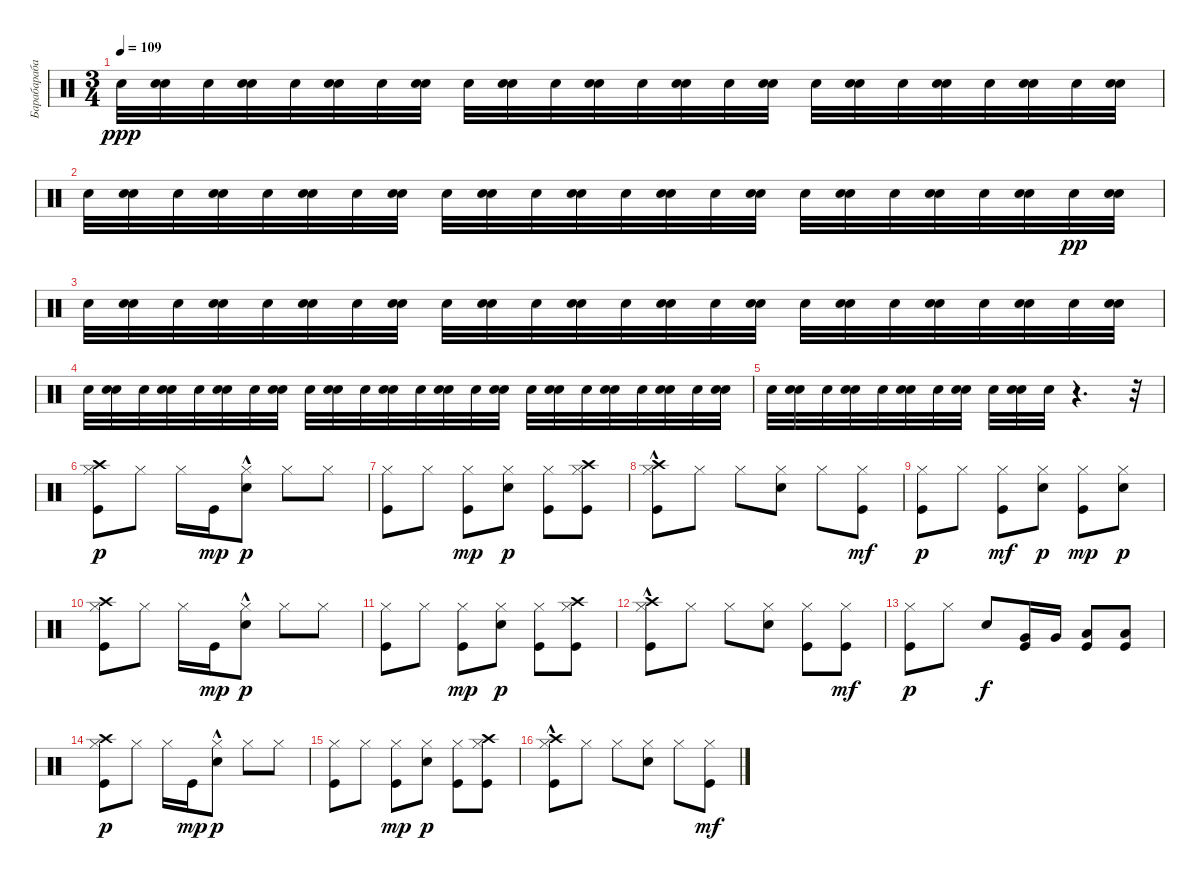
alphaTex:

\track ("Барабарабаны" "Барабараба") {instrument percussion}
\staff {score}
\articulation defaults
\ts (3 4)
\tempo 109
\clef neutral
\ks c "Snare (hit) 2".32{dy ppp}
("Snare (hit) 2" "Snare (hit) 2").32 "Snare (hit) 2".32 ("Snare (hit) 2" "Snare (hit) 2").32 "Snare (hit) 2".32 ("Snare (hit) 2" "Snare (hit) 2").32 "Snare (hit) 2".32 ("Snare (hit) 2" "Snare (hit) 2").32 "Snare (hit) 2".32 ("Snare (hit) 2" "Snare (hit) 2").32 "Snare (hit) 2".32 ("Snare (hit) 2" "Snare (hit) 2").32 "Snare (hit) 2".32 ("Snare (hit) 2" "Snare (hit) 2").32 "Snare (hit) 2".32 ("Snare (hit) 2" "Snare (hit) 2").32 "Snare (hit) 2".32 ("Snare (hit) 2" "Snare (hit) 2").32 "Snare (hit) 2".32 ("Snare (hit) 2" "Snare (hit) 2").32 "Snare (hit) 2".32 ("Snare (hit) 2" "Snare (hit) 2").32 "Snare (hit) 2".32 ("Snare (hit) 2" "Snare (hit) 2").32 |
"Snare (hit) 2".32 ("Snare (hit) 2" "Snare (hit) 2").32 "Snare (hit) 2".32 ("Snare (hit) 2" "Snare (hit) 2").32 "Snare (hit) 2".32 ("Snare (hit) 2" "Snare (hit) 2").32 "Snare (hit) 2".32 ("Snare (hit) 2" "Snare (hit) 2").32 "Snare (hit) 2".32 ("Snare (hit) 2" "Snare (hit) 2").32 "Snare (hit) 2".32 ("Snare (hit) 2" "Snare (hit) 2").32 "Snare (hit) 2".32 ("Snare (hit) 2" "Snare (hit) 2").32 "Snare (hit) 2".32 ("Snare (hit) 2" "Snare (hit) 2").32 "Snare (hit) 2".32 ("Snare (hit) 2" "Snare (hit) 2").32 "Snare (hit) 2".32 ("Snare (hit) 2" "Snare (hit) 2").32 "Snare (hit) 2".32 ("Snare (hit) 2" "Snare (hit) 2").32 "Snare (hit) 2".32{dy pp} ("Snare (hit) 2" "Snare (hit) 2").32 |
"Snare (hit) 2".32 ("Snare (hit) 2" "Snare (hit) 2").32 "Snare (hit) 2".32 ("Snare (hit) 2" "Snare (hit) 2").32 "Snare (hit) 2".32 ("Snare (hit) 2" "Snare (hit) 2").32 "Snare (hit) 2".32 ("Snare (hit) 2" "Snare (hit) 2").32 "Snare (hit) 2".32 ("Snare (hit) 2" "Snare (hit) 2").32 "Snare (hit) 2".32 ("Snare (hit) 2" "Snare (hit) 2").32 "Snare (hit) 2".32 ("Snare (hit) 2" "Snare (hit) 2").32 "Snare (hit) 2".32 ("Snare (hit) 2" "Snare (hit) 2").32 "Snare (hit) 2".32 ("Snare (hit) 2" "Snare (hit) 2").32 "Snare (hit) 2".32 ("Snare (hit) 2" "Snare (hit) 2").32 "Snare (hit) 2".32 ("Snare (hit) 2" "Snare (hit) 2").32 "Snare (hit) 2".32 ("Snare (hit) 2" "Snare (hit) 2").32 |
"Snare (hit) 2".32 ("Snare (hit) 2" "Snare (hit) 2").32 "Snare (hit) 2".32 ("Snare (hit) 2" "Snare (hit) 2").32 "Snare (hit) 2".32 ("Snare (hit) 2" "Snare (hit) 2").32 "Snare (hit) 2".32 ("Snare (hit) 2" "Snare (hit) 2").32 "Snare (hit) 2".32 ("Snare (hit) 2" "Snare (hit) 2").32 "Snare (hit) 2".32 ("Snare (hit) 2" "Snare (hit) 2").32 "Snare (hit) 2".32 ("Snare (hit) 2" "Snare (hit) 2").32 "Snare (hit) 2".32 ("Snare (hit) 2" "Snare (hit) 2").32 "Snare (hit) 2".32 ("Snare (hit) 2" "Snare (hit) 2").32 "Snare (hit) 2".32 ("Snare (hit) 2" "Snare (hit) 2").32 "Snare (hit) 2".32 ("Snare (hit) 2" "Snare (hit) 2").32 "Snare (hit) 2".32 ("Snare (hit) 2" "Snare (hit) 2").32 |
"Snare (hit) 2".32 ("Snare (hit) 2" "Snare (hit) 2").32 "Snare (hit) 2".32 ("Snare (hit) 2" "Snare (hit) 2").32 "Snare (hit) 2".32 ("Snare (hit) 2" "Snare (hit) 2").32 "Snare (hit) 2".32 ("Snare (hit) 2" "Snare (hit) 2").32 "Snare (hit) 2".32 ("Snare (hit) 2" "Snare (hit) 2").32 "Snare (hit) 2".32 r.4{d} r.32 |
("Crash high (hit)" "Hi-Hat (closed)" "Kick (hit)").8{dy p} "Hi-Hat (closed)".8 "Hi-Hat (closed)".16 "Kick (hit)".16{dy mp} ("Hi-Hat (closed)" "Electric Snare (hit)"{hac}).8{dy p} "Hi-Hat (closed)".8 "Hi-Hat (closed)".8 |
("Hi-Hat (closed)" "Kick (hit)").8 "Hi-Hat (closed)".8 ("Hi-Hat (closed)" "Kick (hit)").8{dy mp} ("Hi-Hat (closed)" "Electric Snare (hit)").8{dy p} ("Hi-Hat (closed)" "Kick (hit)").8 ("Crash high (hit)" "Hi-Hat (closed)" "Kick (hit)").8 |
("Crash high (hit)" "Hi-Hat (closed)" "Kick (hit)"{hac}).8 "Hi-Hat (closed)".8 "Hi-Hat (closed)".8 ("Hi-Hat (closed)" "Electric Snare (hit)").8 "Hi-Hat (closed)".8 ("Hi-Hat (closed)" "Kick (hit)").8{dy mf} |
("Hi-Hat (closed)" "Kick (hit)").8{dy p} "Hi-Hat (closed)".8 ("Hi-Hat (closed)" "Kick (hit)").8{dy mf} ("Hi-Hat (closed)" "Electric Snare (hit)").8{dy p} ("Hi-Hat (closed)" "Kick (hit)").8{dy mp} ("Hi-Hat (closed)" "Electric Snare (hit)").8{dy p} |
("Crash high (hit)" "Hi-Hat (closed)" "Kick (hit)").8 "Hi-Hat (closed)".8 "Hi-Hat (closed)".16 "Kick (hit)".16{dy mp} ("Hi-Hat (closed)" "Electric Snare (hit)"{hac}).8{dy p} "Hi-Hat (closed)".8 "Hi-Hat (closed)".8 |
("Hi-Hat (closed)" "Kick (hit)").8 "Hi-Hat (closed)".8 ("Hi-Hat (closed)" "Kick (hit)").8{dy mp} ("Hi-Hat (closed)" "Electric Snare (hit)").8{dy p} ("Hi-Hat (closed)" "Kick (hit)").8 ("Crash high (hit)" "Hi-Hat (closed)" "Kick (hit)").8 |
("Crash high (hit)" "Hi-Hat (closed)" "Kick (hit)"{hac}).8 "Hi-Hat (closed)".8 "Hi-Hat (closed)".8 ("Hi-Hat (closed)" "Electric Snare (hit)").8 ("Hi-Hat (closed)" "Kick (hit)").8 ("Hi-Hat (closed)" "Kick (hit)").8{dy mf} |
("Hi-Hat (closed)" "Kick (hit)").8{dy p} "Hi-Hat (closed)".8 "Electric Snare (hit)".8{dy f} ("Kick (hit)" "Very Low Tom (hit)").16 "Very Low Tom (hit)".16 ("Kick (hit)" "Low Floor Tom (hit)").8 ("Kick (hit)" "Low Floor Tom (hit)").8 |
("Crash high (hit)" "Hi-Hat (closed)" "Kick (hit)").8{dy p} "Hi-Hat (closed)".8 "Hi-Hat (closed)".16 "Kick (hit)".16{dy mp} ("Hi-Hat (closed)" "Electric Snare (hit)"{hac}).8{dy p} "Hi-Hat (closed)".8 "Hi-Hat (closed)".8 |
("Hi-Hat (closed)" "Kick (hit)").8 "Hi-Hat (closed)".8 ("Hi-Hat (closed)" "Kick (hit)").8{dy mp} ("Hi-Hat (closed)" "Electric Snare (hit)").8{dy p} ("Hi-Hat (closed)" "Kick (hit)").8 ("Crash high (hit)" "Hi-Hat (closed)" "Kick (hit)").8 |
("Crash high (hit)" "Hi-Hat (closed)" "Kick (hit)"{hac}).8 "Hi-Hat (closed)".8 "Hi-Hat (closed)".8 ("Hi-Hat (closed)" "Electric Snare (hit)").8 "Hi-Hat (closed)".8 ("Hi-Hat (closed)" "Kick (hit)").8{dy mf}
